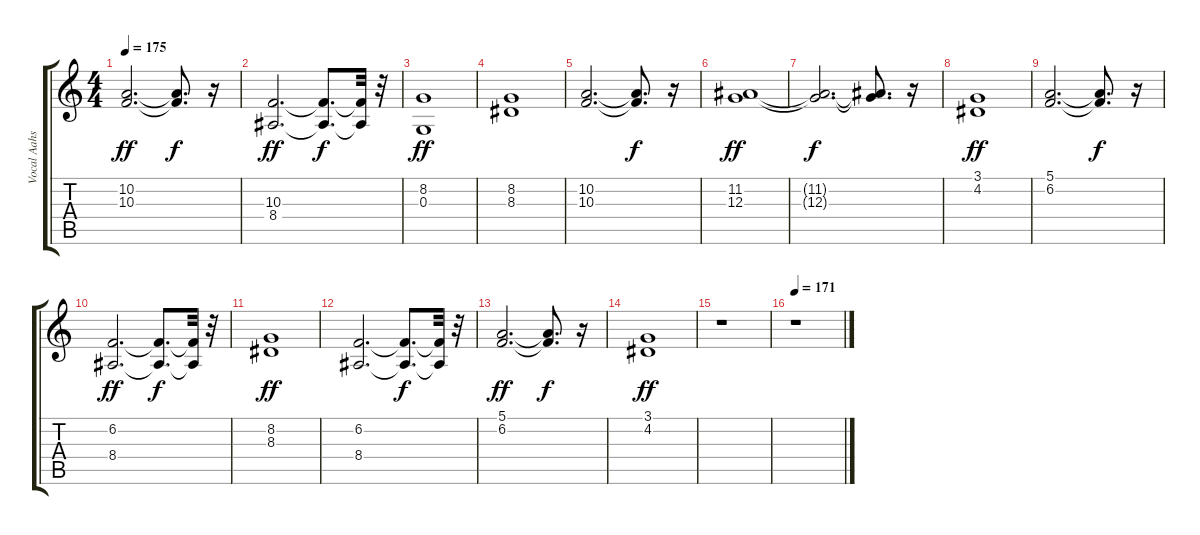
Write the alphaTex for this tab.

\track ("Vocal Aahs" "Vocal Aahs") {instrument choiraahs}
\staff {score tabs}
\tuning (E4 B3 G3 D3 A2 E2) {hide}
\ts (4 4)
\tempo 175
\clef g2
\ks c
(10.2 10.3).2{d dy ff} (10.2{t} 10.3{t}).8{d dy f} r.16 |
(10.3 8.4).2{d dy ff} (10.3{t} 8.4{t}).8{d dy f} (10.3{t} 8.4{t}).32 r.32 |
(8.2 0.3).1{dy ff} |
(8.2 8.3).1 |
(10.2 10.3).2{d} (10.2{t} 10.3{t}).8{d dy f} r.16 |
(11.2 12.3).1{dy ff} |
(11.2{t} 12.3{t}).2{d dy f} (11.2{t} 12.3{t}).8{d} r.16 |
(3.1 4.2).1{dy ff} |
(5.1 6.2).2{d} (5.1{t} 6.2{t}).8{d dy f} r.16 |
(6.2 8.4).2{d dy ff} (6.2{t} 8.4{t}).8{d dy f} (6.2{t} 8.4{t}).32 r.32 |
(8.2 8.3).1{dy ff} |
(6.2 8.4).2{d} (6.2{t} 8.4{t}).8{d dy f} (6.2{t} 8.4{t}).32 r.32 |
(5.1 6.2).2{d dy ff} (5.1{t} 6.2{t}).8{d dy f} r.16 |
(3.1 4.2).1{dy ff} |
r.1 |
\tempo 171
r.1
